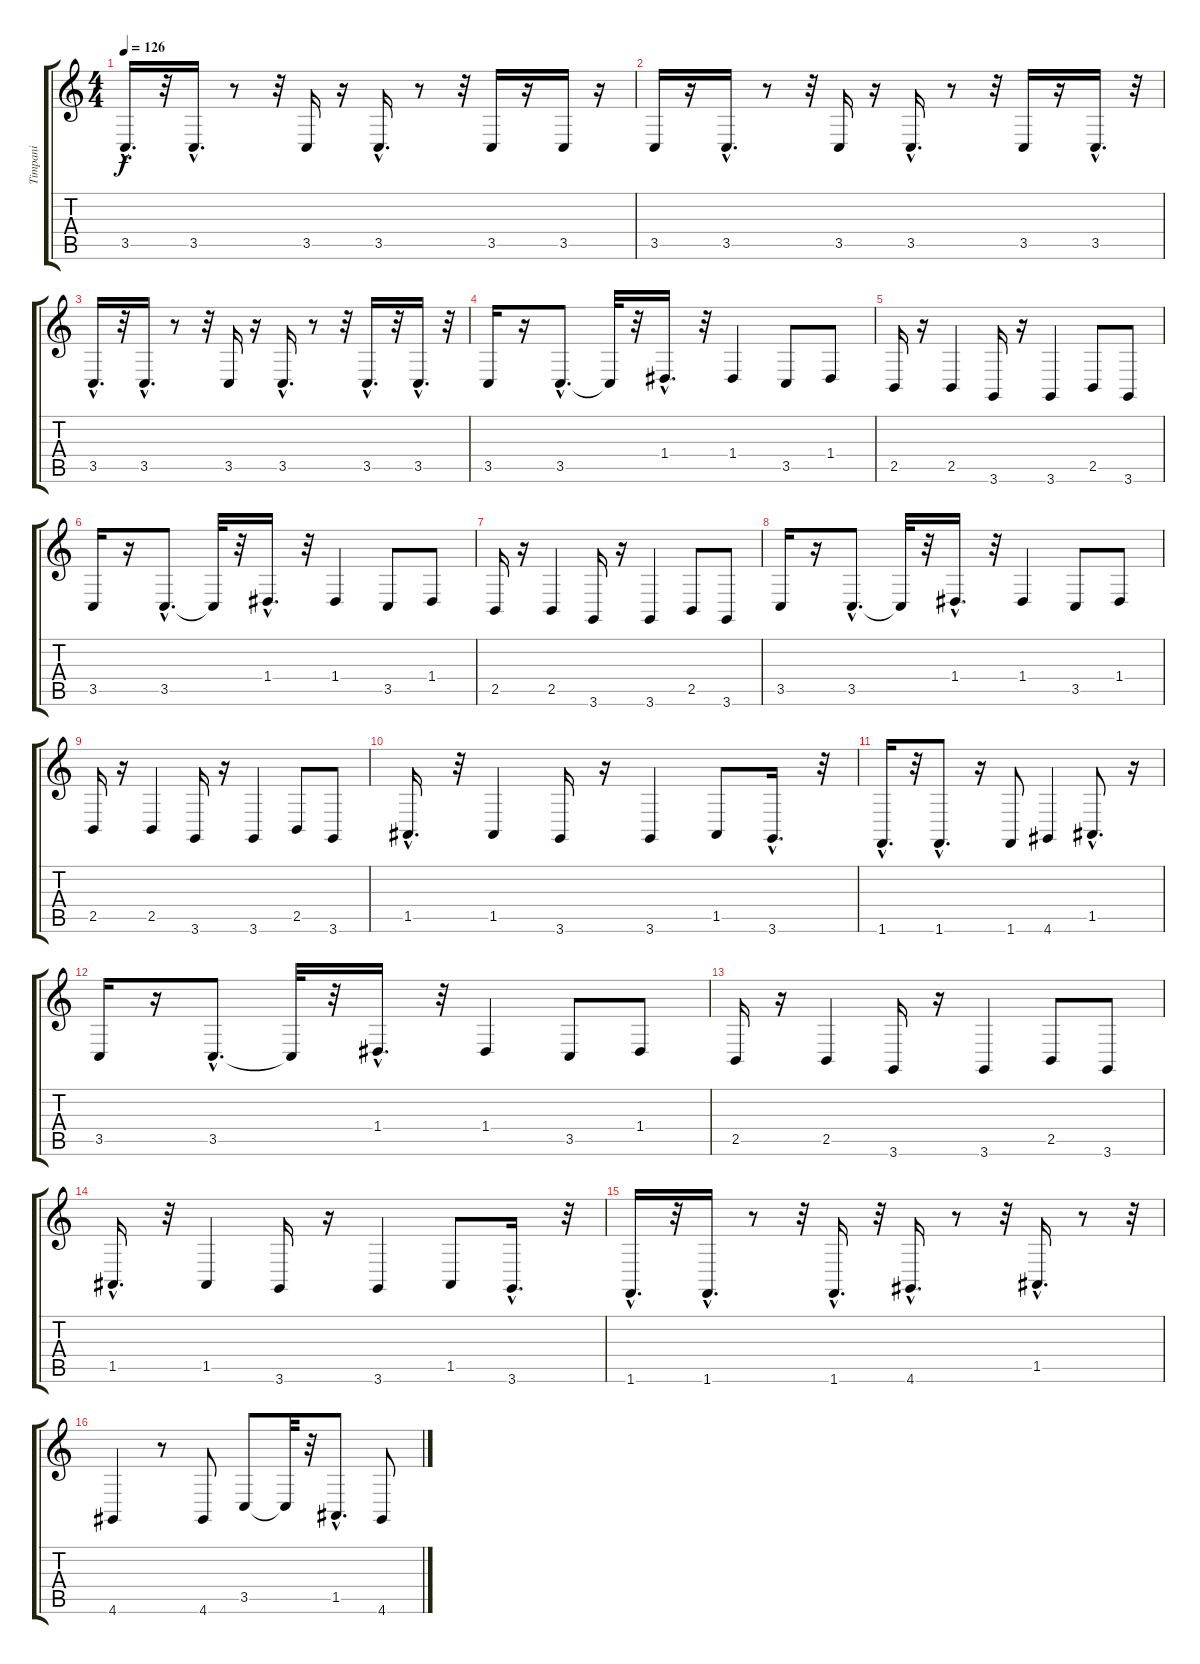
\track ("Timpani" "Timpani") {instrument timpani}
\staff {score tabs}
\tuning (E4 B3 G3 D3 A2 E2) {hide}
\ts (4 4)
\tempo 126
\clef g2
\ks c
3.5{hac}.16{d dy f} r.32 3.5{hac}.16{d} r.8 r.32 3.5.16 r.16 3.5{hac}.16{d} r.8 r.32 3.5.16 r.16 3.5.16 r.16 |
3.5.16 r.16 3.5{hac}.16{d} r.8 r.32 3.5.16 r.16 3.5{hac}.16{d} r.8 r.32 3.5.16 r.16 3.5{hac}.16{d} r.32 |
3.5{hac}.16{d} r.32 3.5{hac}.16{d} r.8 r.32 3.5.16 r.16 3.5{hac}.16{d} r.8 r.32 3.5{hac}.16{d} r.32 3.5{hac}.16{d} r.32 |
3.5.16 r.16 3.5{hac}.8{d} 3.5{t}.32 r.32 1.4{hac}.16{d} r.32 1.4.4 3.5.8 1.4.8 |
2.5.16 r.16 2.5.4 3.6.16 r.16 3.6.4 2.5.8 3.6.8 |
3.5.16 r.16 3.5{hac}.8{d} 3.5{t}.32 r.32 1.4{hac}.16{d} r.32 1.4.4 3.5.8 1.4.8 |
2.5.16 r.16 2.5.4 3.6.16 r.16 3.6.4 2.5.8 3.6.8 |
3.5.16 r.16 3.5{hac}.8{d} 3.5{t}.32 r.32 1.4{hac}.16{d} r.32 1.4.4 3.5.8 1.4.8 |
2.5.16 r.16 2.5.4 3.6.16 r.16 3.6.4 2.5.8 3.6.8 |
1.5{hac}.16{d} r.32 1.5.4 3.6.16 r.16 3.6.4 1.5.8 3.6{hac}.16{d} r.32 |
1.6{hac}.16{d} r.32 1.6{hac}.8{d} r.16 1.6.8 4.6.4 1.5{hac}.8{d} r.16 |
3.5.16 r.16 3.5{hac}.8{d} 3.5{t}.32 r.32 1.4{hac}.16{d} r.32 1.4.4 3.5.8 1.4.8 |
2.5.16 r.16 2.5.4 3.6.16 r.16 3.6.4 2.5.8 3.6.8 |
1.5{hac}.16{d} r.32 1.5.4 3.6.16 r.16 3.6.4 1.5.8 3.6{hac}.16{d} r.32 |
1.6{hac}.16{d} r.32 1.6{hac}.16{d} r.8 r.32 1.6{hac}.16{d} r.32 4.6{hac}.16{d} r.8 r.32 1.5{hac}.16{d} r.8 r.32 |
4.6.4 r.8 4.6.8 3.5.8 3.5{t}.32 r.32 1.5{hac}.8{d} 4.6.8
